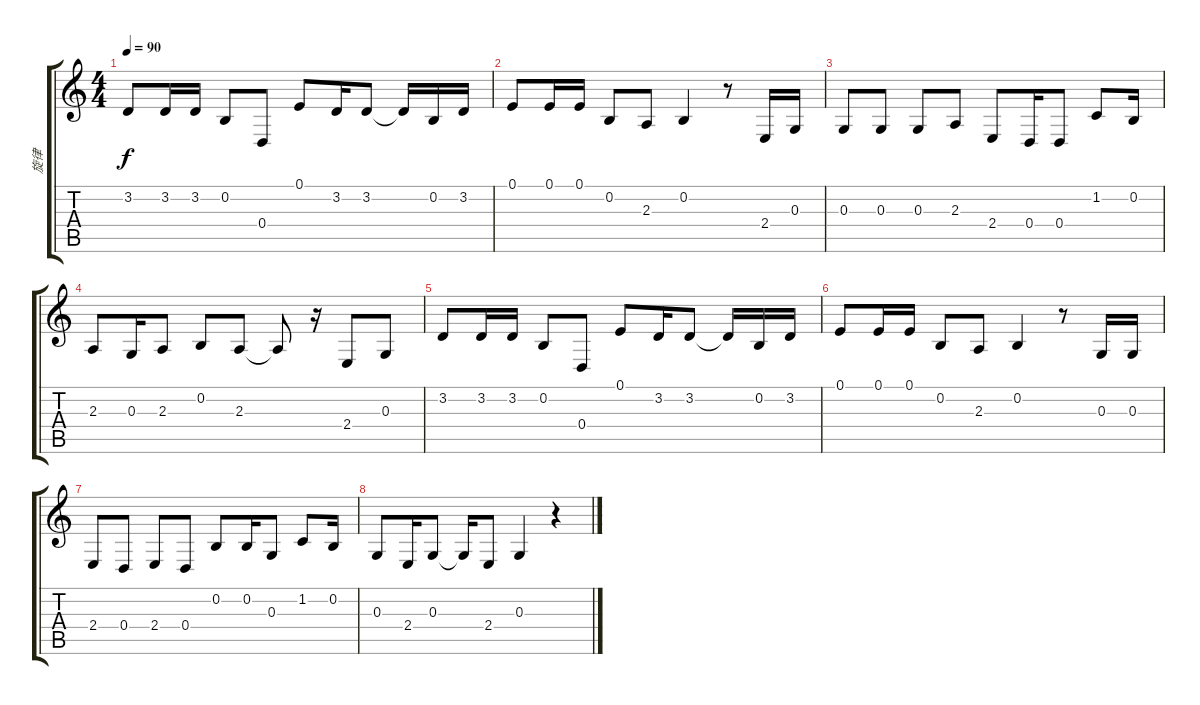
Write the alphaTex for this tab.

\track ("旋律" "旋律") {instrument tenorsax}
\staff {score tabs}
\tuning (E4 B3 G3 D3 A2 E2) {hide}
\ts (4 4)
\tempo 90
\clef g2
\ks c
3.2.8{dy f} 3.2.16 3.2.16 0.2.8 0.4.8 0.1.8 3.2.16 3.2.8 3.2{t}.16 0.2.16 3.2.16 |
0.1.8 0.1.16 0.1.16 0.2.8 2.3.8 0.2.4 r.8 2.4.16 0.3.16 |
0.3.8 0.3.8 0.3.8 2.3.8 2.4.8 0.4.16 0.4.8 1.2.8 0.2.16 |
2.3.8 0.3.16 2.3.8 0.2.8 2.3.8 2.3{t}.8 r.16 2.4.8 0.3.8 |
3.2.8 3.2.16 3.2.16 0.2.8 0.4.8 0.1.8 3.2.16 3.2.8 3.2{t}.16 0.2.16 3.2.16 |
0.1.8 0.1.16 0.1.16 0.2.8 2.3.8 0.2.4 r.8 0.3.16 0.3.16 |
2.4.8 0.4.8 2.4.8 0.4.8 0.2.8 0.2.16 0.3.8 1.2.8 0.2.16 |
0.3.8 2.4.16 0.3.8 0.3{t}.16 2.4.8 0.3.4 r.4
